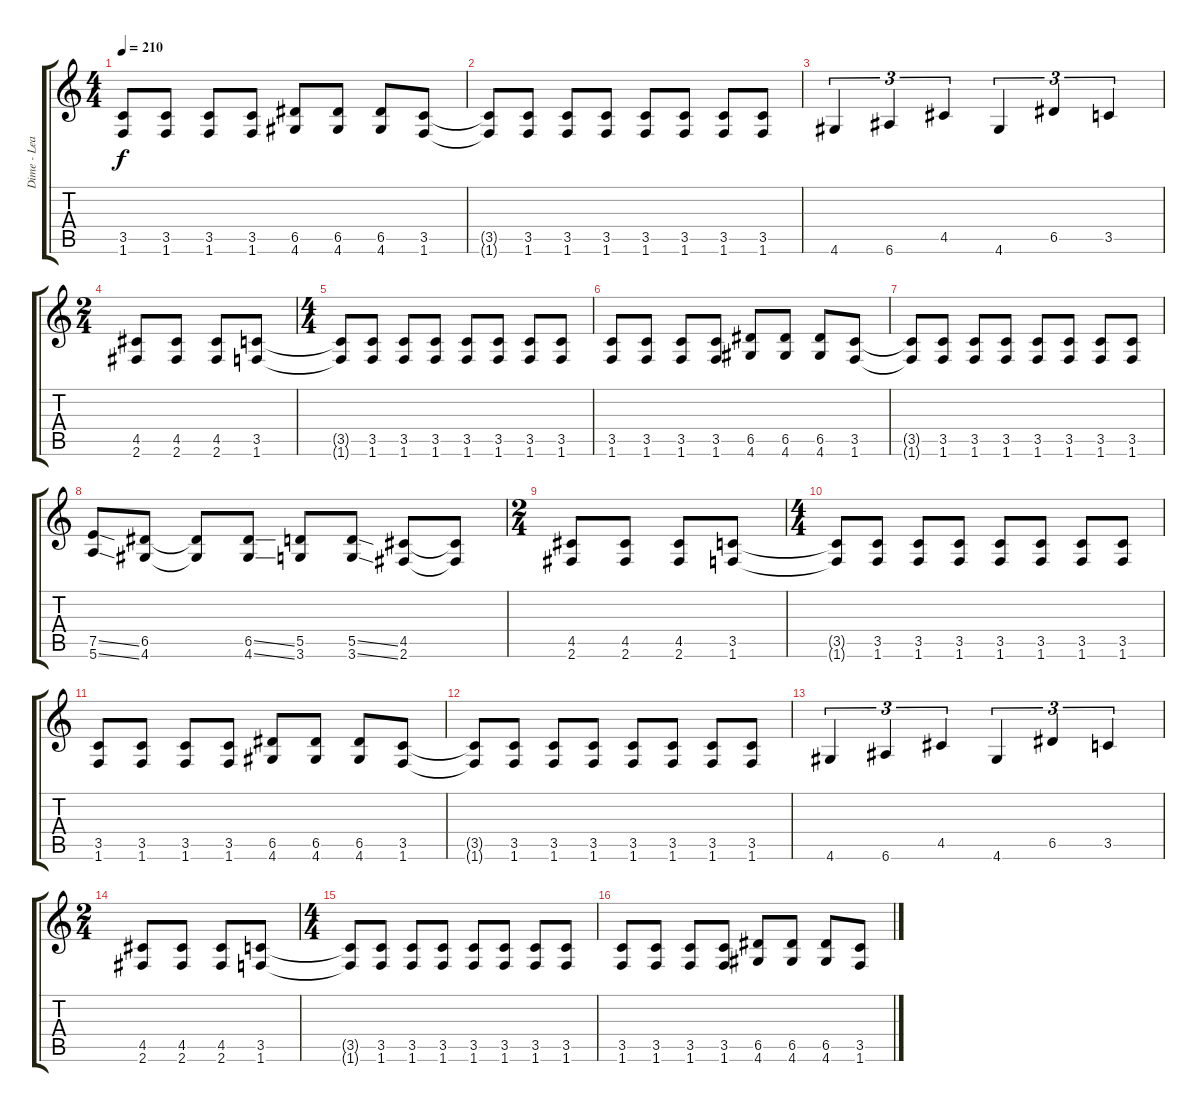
\track ("Dime - Lead" "Dime - Lea") {instrument overdrivenguitar}
\staff {score tabs}
\tuning (E4 B3 G3 D3 A2 E2) {hide}
\ts (4 4)
\tempo 210
\clef g2
\ks c
(3.5 1.6).8{dy f} (3.5 1.6).8 (3.5 1.6).8 (3.5 1.6).8 (6.5 4.6).8 (6.5 4.6).8 (6.5 4.6).8 (3.5 1.6).8 |
(3.5{t} 1.6{t}).8 (3.5 1.6).8 (3.5 1.6).8 (3.5 1.6).8 (3.5 1.6).8 (3.5 1.6).8 (3.5 1.6).8 (3.5 1.6).8 |
4.6.4{tu (3 2)} 6.6.4{tu (3 2)} 4.5.4{tu (3 2)} 4.6.4{tu (3 2)} 6.5.4{tu (3 2)} 3.5.4{tu (3 2)} |
\ts (2 4)
(4.5 2.6).8 (4.5 2.6).8 (4.5 2.6).8 (3.5 1.6).8 |
\ts (4 4)
(3.5{t} 1.6{t}).8 (3.5 1.6).8 (3.5 1.6).8 (3.5 1.6).8 (3.5 1.6).8 (3.5 1.6).8 (3.5 1.6).8 (3.5 1.6).8 |
(3.5 1.6).8 (3.5 1.6).8 (3.5 1.6).8 (3.5 1.6).8 (6.5 4.6).8 (6.5 4.6).8 (6.5 4.6).8 (3.5 1.6).8 |
(3.5{t} 1.6{t}).8 (3.5 1.6).8 (3.5 1.6).8 (3.5 1.6).8 (3.5 1.6).8 (3.5 1.6).8 (3.5 1.6).8 (3.5 1.6).8 |
(7.5{ss} 5.6{ss}).8 (6.5 4.6).8 (6.5{t} 4.6{t}).8 (6.5{ss} 4.6{ss}).8 (5.5 3.6).8 (5.5{ss} 3.6{ss}).8 (4.5 2.6).8 (4.5{t} 2.6{t}).8 |
\ts (2 4)
(4.5 2.6).8 (4.5 2.6).8 (4.5 2.6).8 (3.5 1.6).8 |
\ts (4 4)
(3.5{t} 1.6{t}).8 (3.5 1.6).8 (3.5 1.6).8 (3.5 1.6).8 (3.5 1.6).8 (3.5 1.6).8 (3.5 1.6).8 (3.5 1.6).8 |
(3.5 1.6).8 (3.5 1.6).8 (3.5 1.6).8 (3.5 1.6).8 (6.5 4.6).8 (6.5 4.6).8 (6.5 4.6).8 (3.5 1.6).8 |
(3.5{t} 1.6{t}).8 (3.5 1.6).8 (3.5 1.6).8 (3.5 1.6).8 (3.5 1.6).8 (3.5 1.6).8 (3.5 1.6).8 (3.5 1.6).8 |
4.6.4{tu (3 2)} 6.6.4{tu (3 2)} 4.5.4{tu (3 2)} 4.6.4{tu (3 2)} 6.5.4{tu (3 2)} 3.5.4{tu (3 2)} |
\ts (2 4)
(4.5 2.6).8 (4.5 2.6).8 (4.5 2.6).8 (3.5 1.6).8 |
\ts (4 4)
(3.5{t} 1.6{t}).8 (3.5 1.6).8 (3.5 1.6).8 (3.5 1.6).8 (3.5 1.6).8 (3.5 1.6).8 (3.5 1.6).8 (3.5 1.6).8 |
(3.5 1.6).8 (3.5 1.6).8 (3.5 1.6).8 (3.5 1.6).8 (6.5 4.6).8 (6.5 4.6).8 (6.5 4.6).8 (3.5 1.6).8
